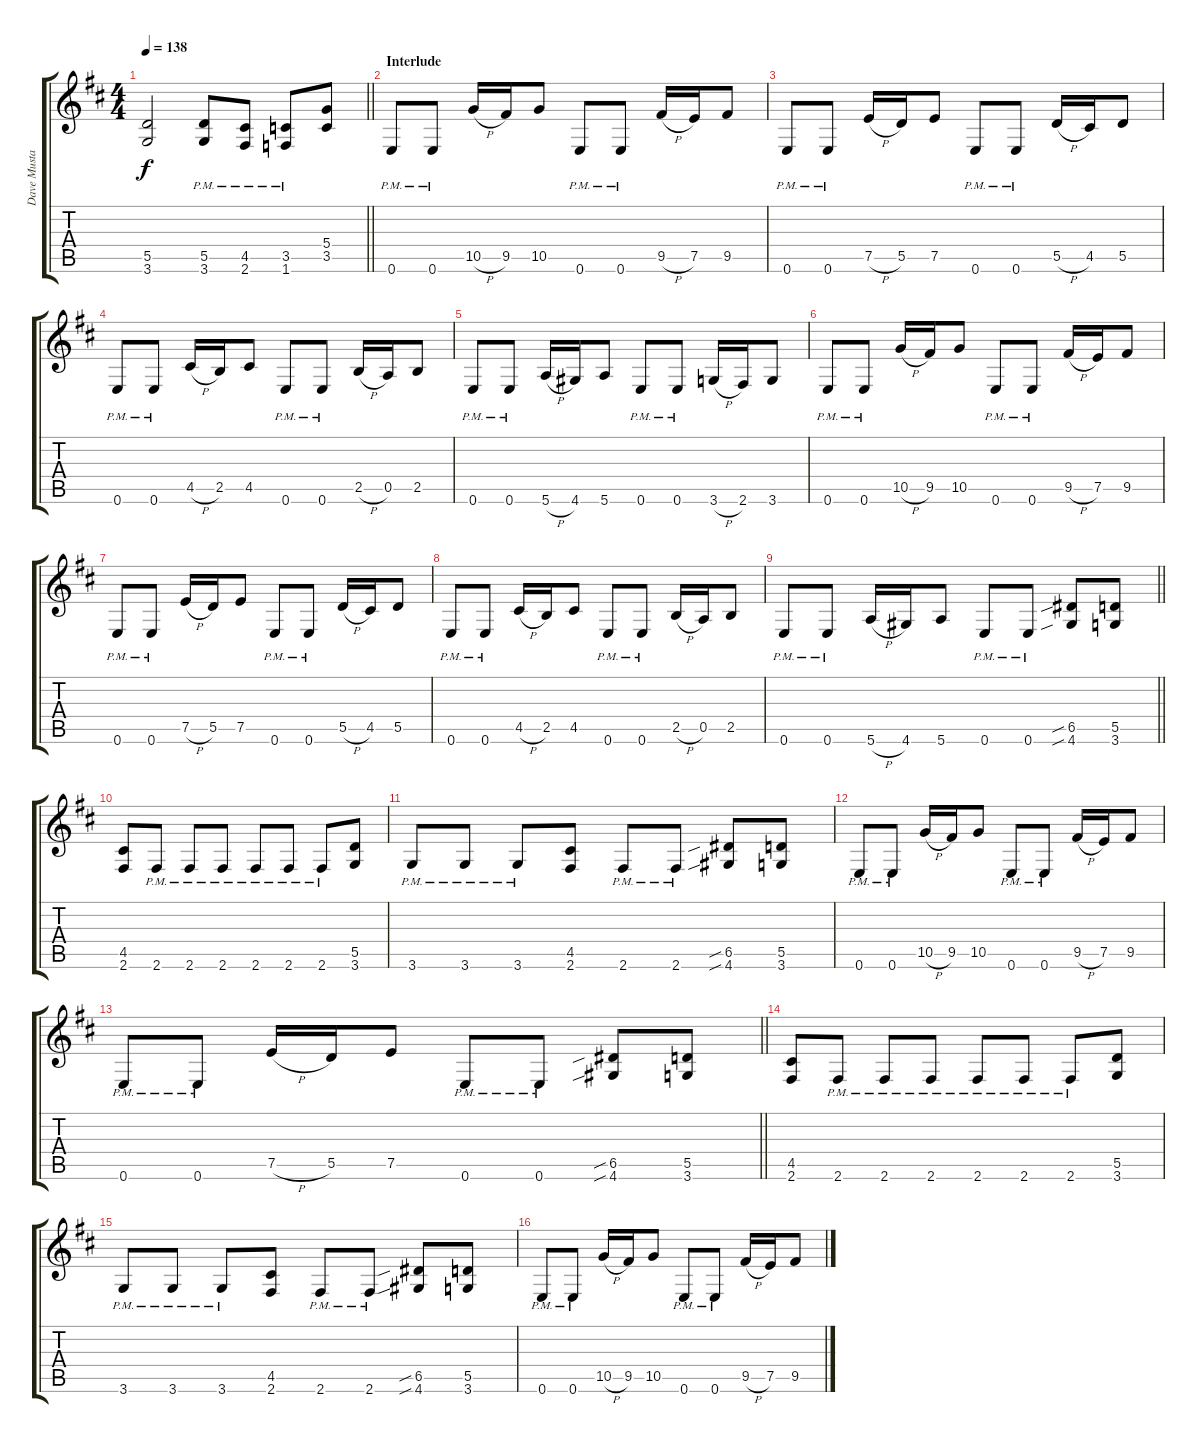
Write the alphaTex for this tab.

\track ("Dave Mustaine" "Dave Musta") {instrument distortionguitar}
\staff {score tabs}
\tuning (E4 B3 G3 D3 A2 E2) {hide}
\ts (4 4)
\tempo 138
\clef g2
\barLineRight lightlight
\ks d
(5.5 3.6).2{dy f} (5.5{pm} 3.6{pm}).8 (4.5{pm} 2.6{pm}).8 (3.5{pm} 1.6{pm}).8 (5.4 3.5).8 |
\section ("" "Interlude")
0.6{pm}.8 0.6{pm}.8 10.5{h}.16 9.5.16 10.5.8 0.6{pm}.8 0.6{pm}.8 9.5{h}.16 7.5.16 9.5.8 |
0.6{pm}.8 0.6{pm}.8 7.5{h}.16 5.5.16 7.5.8 0.6{pm}.8 0.6{pm}.8 5.5{h}.16 4.5.16 5.5.8 |
0.6{pm}.8 0.6{pm}.8 4.5{h}.16 2.5.16 4.5.8 0.6{pm}.8 0.6{pm}.8 2.5{h}.16 0.5.16 2.5.8 |
0.6{pm}.8 0.6{pm}.8 5.6{h}.16 4.6.16 5.6.8 0.6{pm}.8 0.6{pm}.8 3.6{h}.16 2.6.16 3.6.8 |
0.6{pm}.8 0.6{pm}.8 10.5{h}.16 9.5.16 10.5.8 0.6{pm}.8 0.6{pm}.8 9.5{h}.16 7.5.16 9.5.8 |
0.6{pm}.8 0.6{pm}.8 7.5{h}.16 5.5.16 7.5.8 0.6{pm}.8 0.6{pm}.8 5.5{h}.16 4.5.16 5.5.8 |
0.6{pm}.8 0.6{pm}.8 4.5{h}.16 2.5.16 4.5.8 0.6{pm}.8 0.6{pm}.8 2.5{h}.16 0.5.16 2.5.8 |
\barLineRight lightlight
0.6{pm}.8 0.6{pm}.8 5.6{h}.16 4.6.16 5.6.8 0.6{pm}.8 0.6{pm}.8 (6.5{sib} 4.6{sib}).8 (5.5 3.6).8 |
(4.5 2.6).8 2.6{pm}.8 2.6{pm}.8 2.6{pm}.8 2.6{pm}.8 2.6{pm}.8 2.6{pm}.8 (5.5 3.6).8 |
3.6{pm}.8 3.6{pm}.8 3.6{pm}.8 (4.5 2.6).8 2.6{pm}.8 2.6{pm}.8 (6.5{sib} 4.6{sib}).8 (5.5 3.6).8 |
0.6{pm}.8 0.6{pm}.8 10.5{h}.16 9.5.16 10.5.8 0.6{pm}.8 0.6{pm}.8 9.5{h}.16 7.5.16 9.5.8 |
\barLineRight lightlight
0.6{pm}.8 0.6{pm}.8 7.5{h}.16 5.5.16 7.5.8 0.6{pm}.8 0.6{pm}.8 (6.5{sib} 4.6{sib}).8 (5.5 3.6).8 |
(4.5 2.6).8 2.6{pm}.8 2.6{pm}.8 2.6{pm}.8 2.6{pm}.8 2.6{pm}.8 2.6{pm}.8 (5.5 3.6).8 |
3.6{pm}.8 3.6{pm}.8 3.6{pm}.8 (4.5 2.6).8 2.6{pm}.8 2.6{pm}.8 (6.5{sib} 4.6{sib}).8 (5.5 3.6).8 |
0.6{pm}.8 0.6{pm}.8 10.5{h}.16 9.5.16 10.5.8 0.6{pm}.8 0.6{pm}.8 9.5{h}.16 7.5.16 9.5.8
